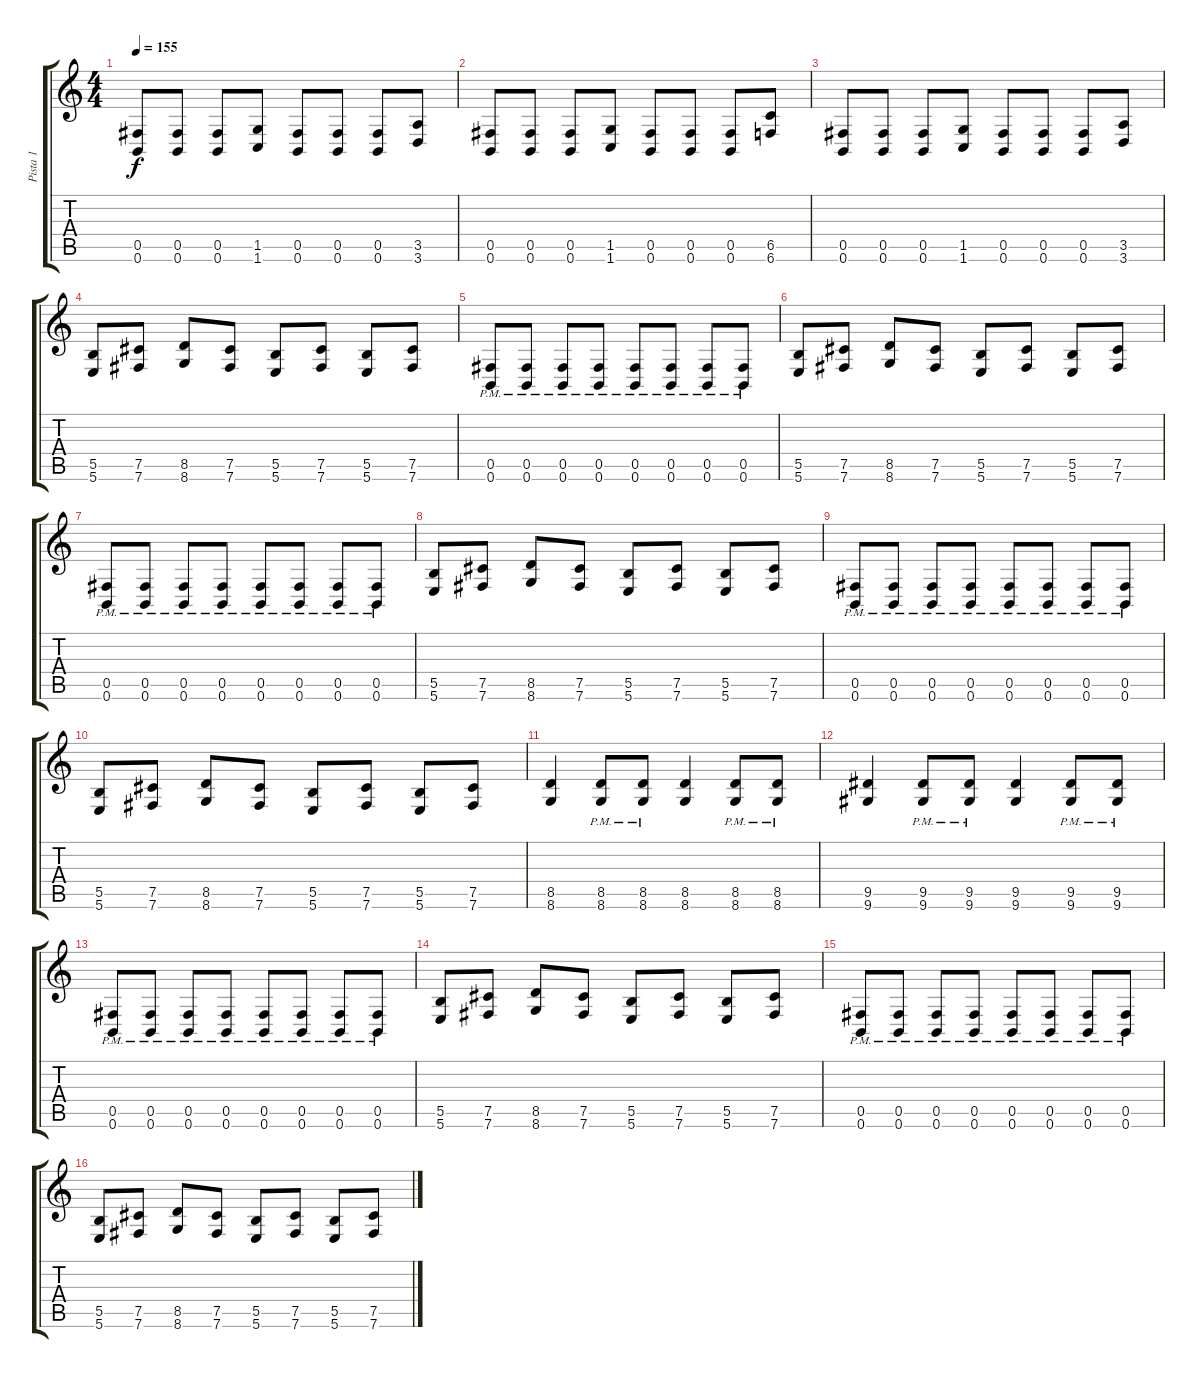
\track ("Pista 1" "Pista 1") {instrument distortionguitar}
\staff {score tabs}
\tuning (Db4 Ab3 E3 B2 Gb2 B1) {hide}
\ts (4 4)
\tempo 155
\clef g2
\ks c
(0.5 0.6).8{dy f} (0.5 0.6).8 (0.5 0.6).8 (1.5 1.6).8 (0.5 0.6).8 (0.5 0.6).8 (0.5 0.6).8 (3.5 3.6).8 |
(0.5 0.6).8 (0.5 0.6).8 (0.5 0.6).8 (1.5 1.6).8 (0.5 0.6).8 (0.5 0.6).8 (0.5 0.6).8 (6.5 6.6).8 |
(0.5 0.6).8 (0.5 0.6).8 (0.5 0.6).8 (1.5 1.6).8 (0.5 0.6).8 (0.5 0.6).8 (0.5 0.6).8 (3.5 3.6).8 |
(5.5 5.6).8 (7.5 7.6).8 (8.5 8.6).8 (7.5 7.6).8 (5.5 5.6).8 (7.5 7.6).8 (5.5 5.6).8 (7.5 7.6).8 |
(0.5{pm} 0.6{pm}).8 (0.5{pm} 0.6{pm}).8 (0.5{pm} 0.6{pm}).8 (0.5{pm} 0.6{pm}).8 (0.5{pm} 0.6{pm}).8 (0.5{pm} 0.6{pm}).8 (0.5{pm} 0.6{pm}).8 (0.5{pm} 0.6{pm}).8 |
(5.5 5.6).8 (7.5 7.6).8 (8.5 8.6).8 (7.5 7.6).8 (5.5 5.6).8 (7.5 7.6).8 (5.5 5.6).8 (7.5 7.6).8 |
(0.5{pm} 0.6{pm}).8 (0.5{pm} 0.6{pm}).8 (0.5{pm} 0.6{pm}).8 (0.5{pm} 0.6{pm}).8 (0.5{pm} 0.6{pm}).8 (0.5{pm} 0.6{pm}).8 (0.5{pm} 0.6{pm}).8 (0.5{pm} 0.6{pm}).8 |
(5.5 5.6).8 (7.5 7.6).8 (8.5 8.6).8 (7.5 7.6).8 (5.5 5.6).8 (7.5 7.6).8 (5.5 5.6).8 (7.5 7.6).8 |
(0.5{pm} 0.6{pm}).8 (0.5{pm} 0.6{pm}).8 (0.5{pm} 0.6{pm}).8 (0.5{pm} 0.6{pm}).8 (0.5{pm} 0.6{pm}).8 (0.5{pm} 0.6{pm}).8 (0.5{pm} 0.6{pm}).8 (0.5{pm} 0.6{pm}).8 |
(5.5 5.6).8 (7.5 7.6).8 (8.5 8.6).8 (7.5 7.6).8 (5.5 5.6).8 (7.5 7.6).8 (5.5 5.6).8 (7.5 7.6).8 |
(8.5 8.6).4 (8.5{pm} 8.6{pm}).8 (8.5{pm} 8.6{pm}).8 (8.5 8.6).4 (8.5{pm} 8.6{pm}).8 (8.5{pm} 8.6{pm}).8 |
(9.5 9.6).4 (9.5{pm} 9.6{pm}).8 (9.5{pm} 9.6{pm}).8 (9.5 9.6).4 (9.5{pm} 9.6{pm}).8 (9.5{pm} 9.6{pm}).8 |
(0.5{pm} 0.6{pm}).8 (0.5{pm} 0.6{pm}).8 (0.5{pm} 0.6{pm}).8 (0.5{pm} 0.6{pm}).8 (0.5{pm} 0.6{pm}).8 (0.5{pm} 0.6{pm}).8 (0.5{pm} 0.6{pm}).8 (0.5{pm} 0.6{pm}).8 |
(5.5 5.6).8 (7.5 7.6).8 (8.5 8.6).8 (7.5 7.6).8 (5.5 5.6).8 (7.5 7.6).8 (5.5 5.6).8 (7.5 7.6).8 |
(0.5{pm} 0.6{pm}).8 (0.5{pm} 0.6{pm}).8 (0.5{pm} 0.6{pm}).8 (0.5{pm} 0.6{pm}).8 (0.5{pm} 0.6{pm}).8 (0.5{pm} 0.6{pm}).8 (0.5{pm} 0.6{pm}).8 (0.5{pm} 0.6{pm}).8 |
(5.5 5.6).8 (7.5 7.6).8 (8.5 8.6).8 (7.5 7.6).8 (5.5 5.6).8 (7.5 7.6).8 (5.5 5.6).8 (7.5 7.6).8
